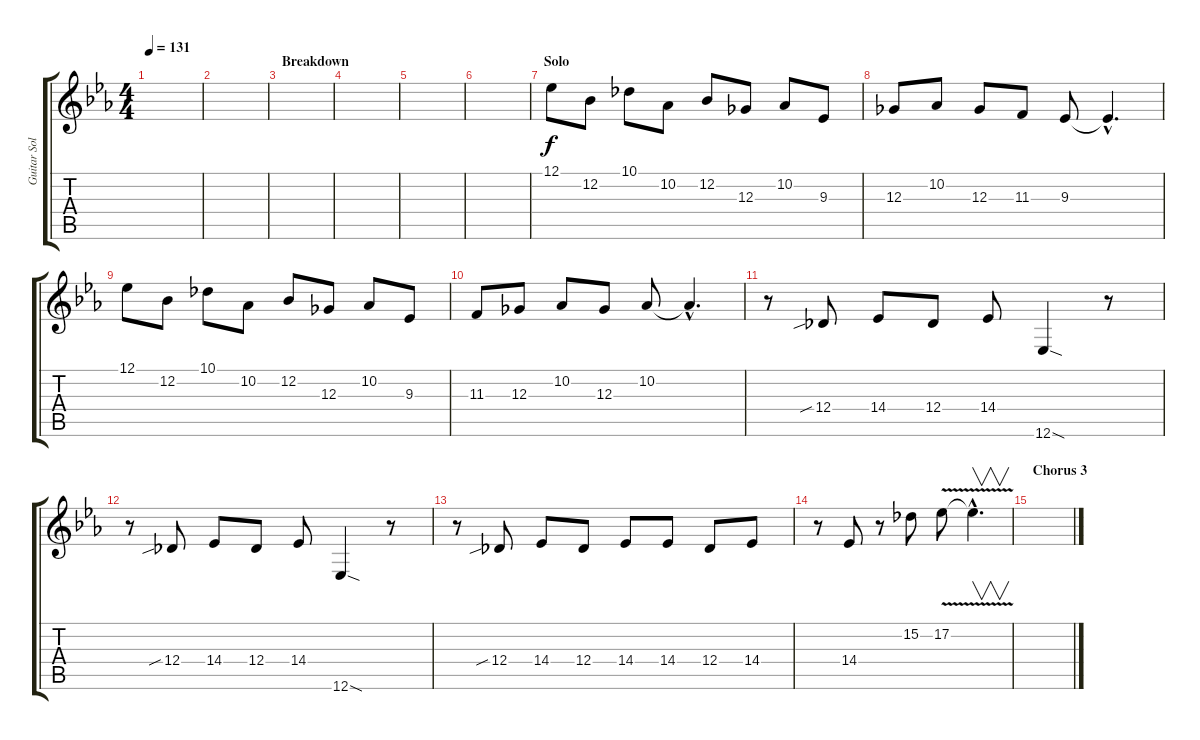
\track ("Guitar Solo" "Guitar Sol") {instrument drawbarorgan}
\staff {score tabs}
\tuning (Eb4 Bb3 Gb3 Db3 Ab2 Eb2) {hide}
\ts (4 4)
\tempo 131
\clef g2
\ks eb
|
|
\section ("" "Breakdown")
|
|
|
|
\section ("" "Solo")
12.1.8 12.2.8 10.1.8 10.2.8 12.2.8 12.3.8 10.2.8 9.3.8 |
12.3.8 10.2.8 12.3.8 11.3.8 9.3.8 9.3{hac t}.4{d} |
12.1.8 12.2.8 10.1.8 10.2.8 12.2.8 12.3.8 10.2.8 9.3.8 |
11.3.8 12.3.8 10.2.8 12.3.8 10.2.8 10.2{hac t}.4{d} |
r.8 12.4{sib}.8 14.4.8 12.4.8 14.4.8 12.6{sod}.4 r.8 |
r.8 12.4{sib}.8 14.4.8 12.4.8 14.4.8 12.6{sod}.4 r.8 |
r.8 12.4{sib}.8 14.4.8 12.4.8 14.4.8 14.4.8 12.4.8 14.4.8 |
r.8 14.4.8 r.8 15.2.8 17.2{v}.8 17.2{hac t}.4{v d} |
\section ("" "Chorus 3")
